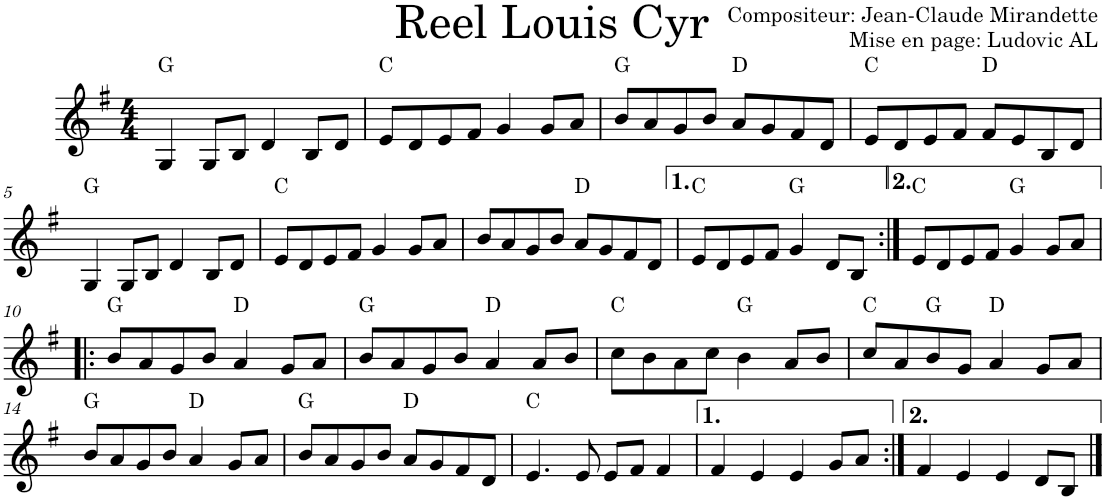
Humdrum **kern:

**kern	**harte
*part1	*part1
*staff1	*
*I"Violon	*
*I'Vln.	*
*clefG2	*
*k[f#]	*
*M4/4	*
=1	=1
4G/	G:maj
8G/L	.
8B/J	.
4d/	.
8B/L	.
8d/J	.
=2	=2
8e/L	C:maj
8d/	.
8e/	.
8f#/J	.
4g/	.
8g/L	.
8a/J	.
=3	=3
8b/L	G:maj
8a/	.
8g/	.
8b/J	.
8a/L	D:maj
8g/	.
8f#/	.
8d/J	.
=4	=4
8e/L	C:maj
8d/	.
8e/	.
8f#/J	.
8f#/L	D:maj
8e/	.
8B/	.
8d/J	.
!!LO:LB:g=z
=5	=5
4G/	G:maj
8G/L	.
8B/J	.
4d/	.
8B/L	.
8d/J	.
=6	=6
8e/L	C:maj
8d/	.
8e/	.
8f#/J	.
4g/	.
8g/L	.
8a/J	.
=7	=7
8b/L	.
8a/	.
8g/	.
8b/J	.
8a/L	D:maj
8g/	.
8f#/	.
8d/J	.
=8	=8
8e/L	C:maj
8d/	.
8e/	.
8f#/J	.
4g/	G:maj
8d/L	.
8B/J	.
=9:|!	=9:|!
8e/L	C:maj
8d/	.
8e/	.
8f#/J	.
4g/	G:maj
8g/L	.
8a/J	.
!!LO:LB:g=z
=10!|:	=10!|:
8b/L	G:maj
8a/	.
8g/	.
8b/J	.
4a/	D:maj
8g/L	.
8a/J	.
=11	=11
8b/L	G:maj
8a/	.
8g/	.
8b/J	.
4a/	D:maj
8a/L	.
8b/J	.
=12	=12
8cc\L	C:maj
8b\	.
8a\	.
8cc\J	.
4b\	G:maj
8a/L	.
8b/J	.
=13	=13
8cc/L	C:maj
8a/	.
8b/	G:maj
8g/J	.
4a/	D:maj
8g/L	.
8a/J	.
!!LO:LB:g=z
=14	=14
8b/L	G:maj
8a/	.
8g/	.
8b/J	.
4a/	D:maj
8g/L	.
8a/J	.
=15	=15
8b/L	G:maj
8a/	.
8g/	.
8b/J	.
8a/L	D:maj
8g/	.
8f#/	.
8d/J	.
=16	=16
4.e/	C:maj
8e/	.
8e/L	.
8f#/J	.
4f#/	.
=17	=17
4f#/	.
4e/	.
4e/	.
8g/L	.
8a/J	.
=18:|!	=18:|!
4f#/	.
4e/	.
4e/	.
8d/L	.
8B/J	.
==	==
*-	*-
